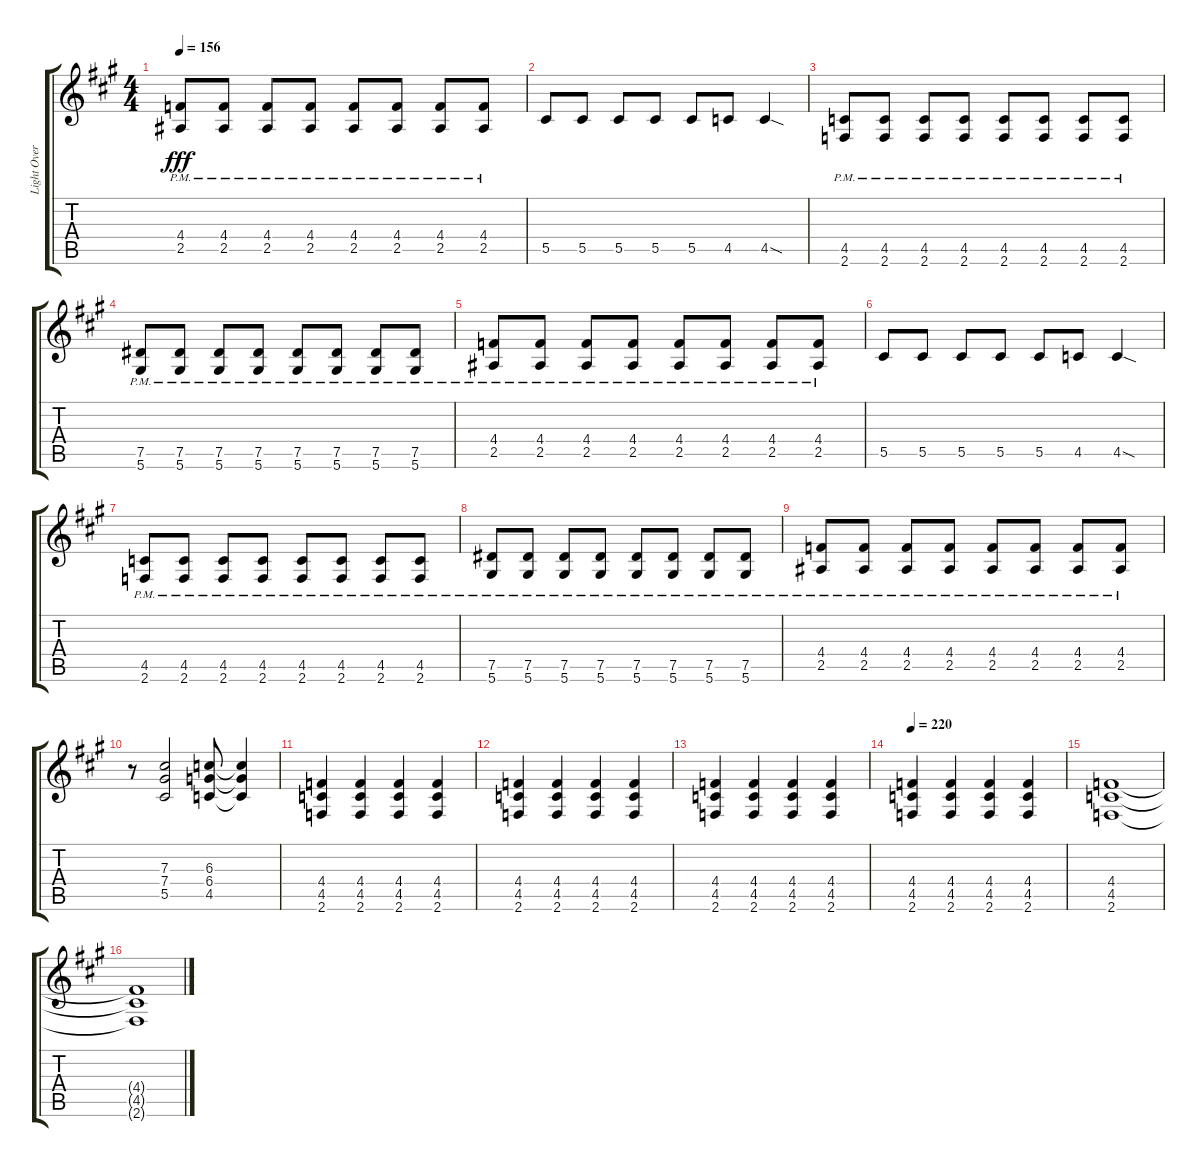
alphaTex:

\track ("Light Overdrive Rhythm" "Light Over") {instrument overdrivenguitar}
\staff {score tabs}
\tuning (Eb4 Bb3 Gb3 Db3 Ab2 Eb2) {hide}
\ts (4 4)
\tempo 156
\clef g2
\ks a
(4.4{pm} 2.5{pm}).8{dy fff} (4.4{pm} 2.5{pm}).8 (4.4{pm} 2.5{pm}).8 (4.4{pm} 2.5{pm}).8 (4.4{pm} 2.5{pm}).8 (4.4{pm} 2.5{pm}).8 (4.4{pm} 2.5{pm}).8 (4.4{pm} 2.5{pm}).8 |
5.5.8 5.5.8 5.5.8 5.5.8 5.5.8 4.5.8 4.5{sod}.4 |
(4.5{pm} 2.6{pm}).8 (4.5{pm} 2.6{pm}).8 (4.5{pm} 2.6{pm}).8 (4.5{pm} 2.6{pm}).8 (4.5{pm} 2.6{pm}).8 (4.5{pm} 2.6{pm}).8 (4.5{pm} 2.6{pm}).8 (4.5{pm} 2.6{pm}).8 |
(7.5{pm} 5.6{pm}).8 (7.5{pm} 5.6{pm}).8 (7.5{pm} 5.6{pm}).8 (7.5{pm} 5.6{pm}).8 (7.5{pm} 5.6{pm}).8 (7.5{pm} 5.6{pm}).8 (7.5{pm} 5.6{pm}).8 (7.5{pm} 5.6{pm}).8 |
(4.4{pm} 2.5{pm}).8 (4.4{pm} 2.5{pm}).8 (4.4{pm} 2.5{pm}).8 (4.4{pm} 2.5{pm}).8 (4.4{pm} 2.5{pm}).8 (4.4{pm} 2.5{pm}).8 (4.4{pm} 2.5{pm}).8 (4.4{pm} 2.5{pm}).8 |
5.5.8 5.5.8 5.5.8 5.5.8 5.5.8 4.5.8 4.5{sod}.4 |
(4.5{pm} 2.6{pm}).8 (4.5{pm} 2.6{pm}).8 (4.5{pm} 2.6{pm}).8 (4.5{pm} 2.6{pm}).8 (4.5{pm} 2.6{pm}).8 (4.5{pm} 2.6{pm}).8 (4.5{pm} 2.6{pm}).8 (4.5{pm} 2.6{pm}).8 |
(7.5{pm} 5.6{pm}).8 (7.5{pm} 5.6{pm}).8 (7.5{pm} 5.6{pm}).8 (7.5{pm} 5.6{pm}).8 (7.5{pm} 5.6{pm}).8 (7.5{pm} 5.6{pm}).8 (7.5{pm} 5.6{pm}).8 (7.5{pm} 5.6{pm}).8 |
(4.4{pm} 2.5{pm}).8 (4.4{pm} 2.5{pm}).8 (4.4{pm} 2.5{pm}).8 (4.4{pm} 2.5{pm}).8 (4.4{pm} 2.5{pm}).8 (4.4{pm} 2.5{pm}).8 (4.4{pm} 2.5{pm}).8 (4.4{pm} 2.5{pm}).8 |
r.8 (7.3 7.4 5.5).2 (6.3 6.4 4.5).8 (6.3{t} 6.4{t} 4.5{t}).4 |
(4.4 4.5 2.6).4 (4.4 4.5 2.6).4 (4.4 4.5 2.6).4 (4.4 4.5 2.6).4 |
(4.4 4.5 2.6).4 (4.4 4.5 2.6).4 (4.4 4.5 2.6).4 (4.4 4.5 2.6).4 |
(4.4 4.5 2.6).4 (4.4 4.5 2.6).4 (4.4 4.5 2.6).4 (4.4 4.5 2.6).4 |
\tempo 220
(4.4 4.5 2.6).4 (4.4 4.5 2.6).4 (4.4 4.5 2.6).4 (4.4 4.5 2.6).4 |
(4.4 4.5 2.6).1 |
(4.4{t} 4.5{t} 2.6{t}).1
